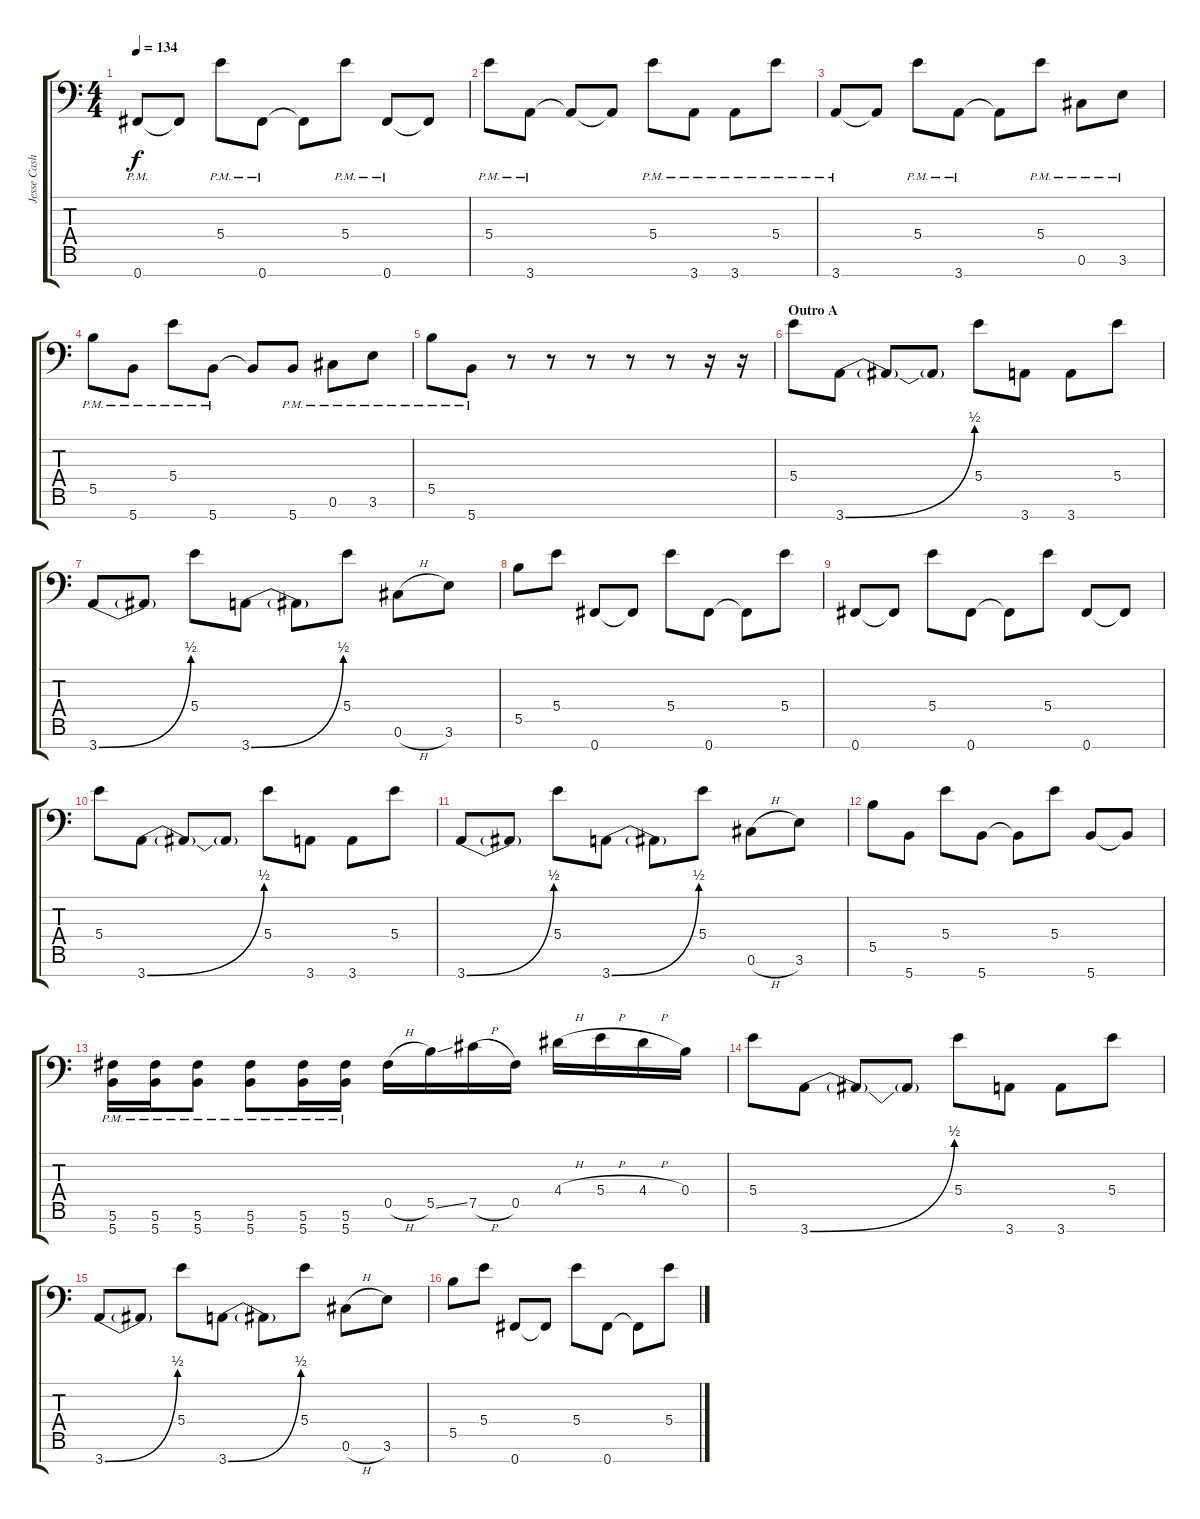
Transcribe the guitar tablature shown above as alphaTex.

\track ("Jesse Cash" "Jesse Cash") {instrument distortionguitar}
\staff {score tabs}
\tuning (Db4 Ab3 E3 B2 Gb2 Db2 Gb1) {hide}
\ts (4 4)
\tempo 134
\clef f4
\ks c
0.7{pm}.8{dy f} 0.7{t}.8 5.4{pm}.8 0.7{pm}.8 0.7{t}.8 5.4{pm}.8 0.7{pm}.8 0.7{t}.8 |
5.4{pm}.8 3.7{pm}.8 3.7{t}.8 3.7{t}.8 5.4{pm}.8 3.7{pm}.8 3.7{pm}.8 5.4{pm}.8 |
3.7{pm}.8 3.7{t}.8 5.4{pm}.8 3.7{pm}.8 3.7{t}.8 5.4{pm}.8 0.6{pm}.8 3.6{pm}.8 |
5.5{pm}.8 5.7{pm}.8 5.4{pm}.8 5.7{pm}.8 5.7{t}.8 5.7{pm}.8 0.6{pm}.8 3.6{pm}.8 |
5.5{pm}.8 5.7{pm}.8 r.8 r.8 r.8 r.8 r.8 r.16 r.16 |
\section ("" "Outro A")
5.4.8 3.7{be (bend 0 0 60 2)}.8 3.7{t}.8 3.7{t}.8 5.4.8 3.7.8 3.7.8 5.4.8 |
3.7{be (bend 0 0 60 2)}.8 3.7{t}.8 5.4.8 3.7{be (bend 0 0 60 2)}.8 3.7{t}.8 5.4.8 0.6{h}.8 3.6.8 |
5.5.8 5.4.8 0.7.8 0.7{t}.8 5.4.8 0.7.8 0.7{t}.8 5.4.8 |
0.7.8 0.7{t}.8 5.4.8 0.7.8 0.7{t}.8 5.4.8 0.7.8 0.7{t}.8 |
5.4.8 3.7{be (bend 0 0 60 2)}.8 3.7{t}.8 3.7{t}.8 5.4.8 3.7.8 3.7.8 5.4.8 |
3.7{be (bend 0 0 60 2)}.8 3.7{t}.8 5.4.8 3.7{be (bend 0 0 60 2)}.8 3.7{t}.8 5.4.8 0.6{h}.8 3.6.8 |
5.5.8 5.7.8 5.4.8 5.7.8 5.7{t}.8 5.4.8 5.7.8 5.7{t}.8 |
(5.6{pm} 5.7{pm}).16 (5.6{pm} 5.7{pm}).16 (5.6{pm} 5.7{pm}).8 (5.6{pm} 5.7{pm}).8 (5.6{pm} 5.7{pm}).16 (5.6{pm} 5.7{pm}).16 0.5{h}.16 5.5{ss}.16 7.5{h}.16 0.5.16 4.4{h}.16 5.4{h}.16 4.4{h}.16 0.4.16 |
5.4.8 3.7{be (bend 0 0 60 2)}.8 3.7{t}.8 3.7{t}.8 5.4.8 3.7.8 3.7.8 5.4.8 |
3.7{be (bend 0 0 60 2)}.8 3.7{t}.8 5.4.8 3.7{be (bend 0 0 60 2)}.8 3.7{t}.8 5.4.8 0.6{h}.8 3.6.8 |
5.5.8 5.4.8 0.7.8 0.7{t}.8 5.4.8 0.7.8 0.7{t}.8 5.4.8
